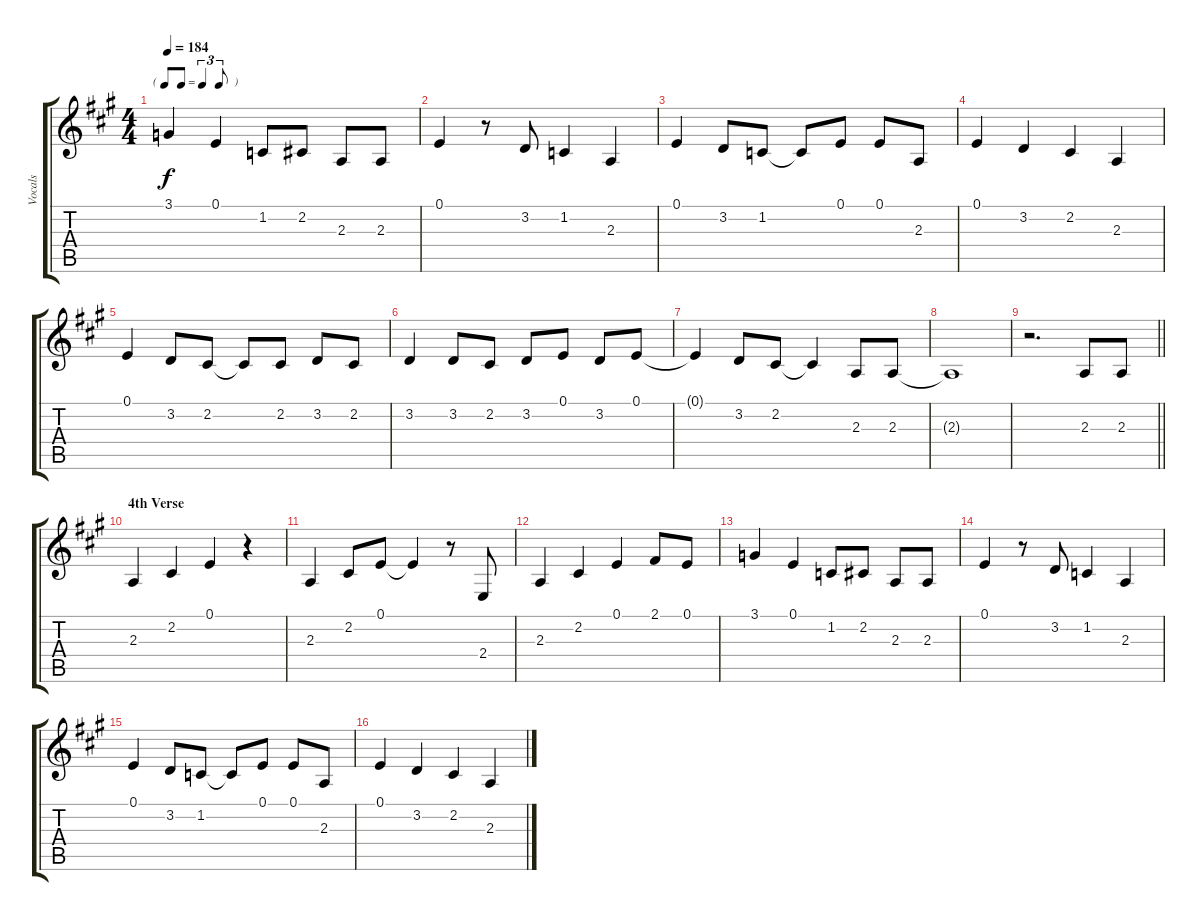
\track ("Vocals" "Vocals") {instrument bassoon}
\staff {score tabs}
\tuning (E4 B3 G3 D3 A2 E2) {hide}
\ts (4 4)
\tf triplet8th
\tempo 184
\clef g2
\ks a
3.1.4{dy f} 0.1.4 1.2.8 2.2.8 2.3.8 2.3.8 |
0.1.4 r.8 3.2.8 1.2.4 2.3.4 |
0.1.4 3.2.8 1.2.8 1.2{t}.8 0.1.8 0.1.8 2.3.8 |
0.1.4 3.2.4 2.2.4 2.3.4 |
0.1.4 3.2.8 2.2.8 2.2{t}.8 2.2.8 3.2.8 2.2.8 |
3.2.4 3.2.8 2.2.8 3.2.8 0.1.8 3.2.8 0.1.8 |
0.1{t}.4 3.2.8 2.2.8 2.2{t}.4 2.3.8 2.3.8 |
2.3{t}.1 |
\barLineRight lightlight
r.2{d} 2.3.8 2.3.8 |
\section ("" "4th Verse")
2.3.4 2.2.4 0.1.4 r.4 |
2.3.4 2.2.8 0.1.8 0.1{t}.4 r.8 2.4.8 |
2.3.4 2.2.4 0.1.4 2.1.8 0.1.8 |
3.1.4 0.1.4 1.2.8 2.2.8 2.3.8 2.3.8 |
0.1.4 r.8 3.2.8 1.2.4 2.3.4 |
0.1.4 3.2.8 1.2.8 1.2{t}.8 0.1.8 0.1.8 2.3.8 |
0.1.4 3.2.4 2.2.4 2.3.4
